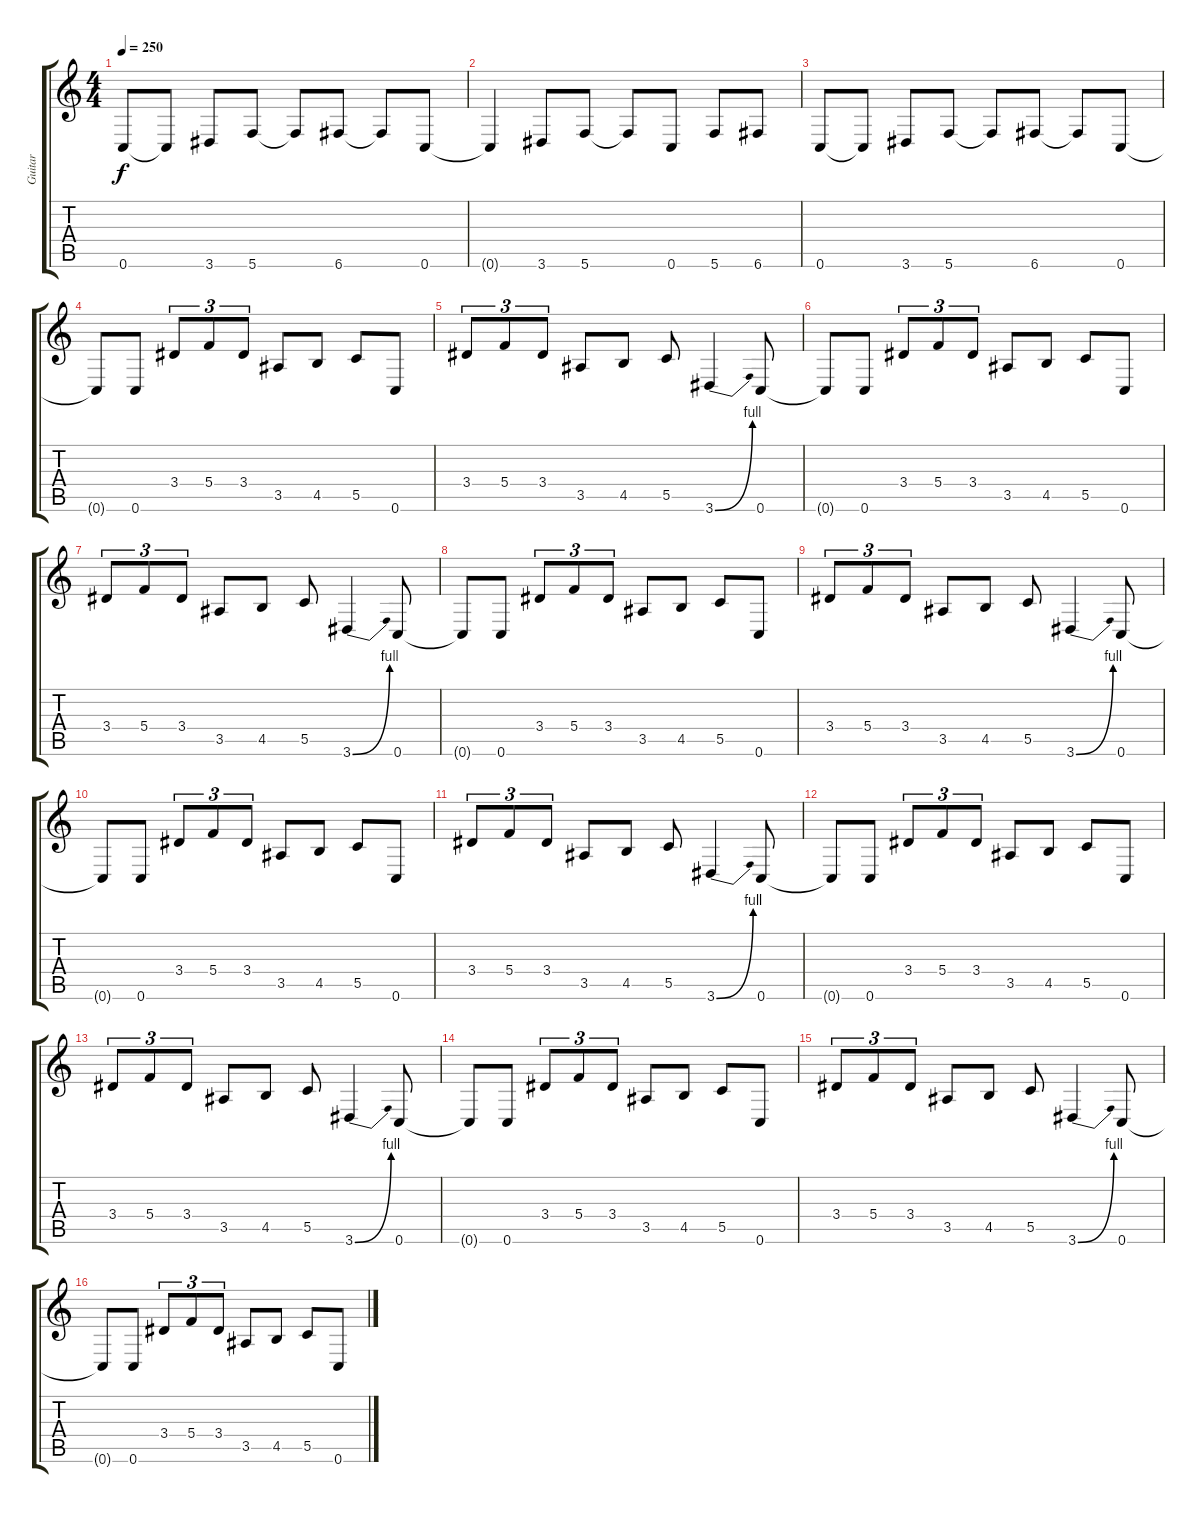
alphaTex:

\track ("Guitar" "Guitar") {instrument distortionguitar}
\staff {score tabs}
\tuning (D4 A3 F3 C3 G2 C2) {hide}
\ts (4 4)
\tempo 250
\clef g2
\ks c
0.6.8{dy f} 0.6{t}.8 3.6.8 5.6.8 5.6{t}.8 6.6.8 6.6{t}.8 0.6.8 |
0.6{t}.4 3.6.8 5.6.8 5.6{t}.8 0.6.8 5.6.8 6.6.8 |
0.6.8 0.6{t}.8 3.6.8 5.6.8 5.6{t}.8 6.6.8 6.6{t}.8 0.6.8 |
0.6{t}.8 0.6.8 3.4.8{tu (3 2)} 5.4.8{tu (3 2)} 3.4.8{tu (3 2)} 3.5.8 4.5.8 5.5.8 0.6.8 |
3.4.8{tu (3 2)} 5.4.8{tu (3 2)} 3.4.8{tu (3 2)} 3.5.8 4.5.8 5.5.8 3.6{be (bend 0 0 60 4)}.4 0.6.8 |
0.6{t}.8 0.6.8 3.4.8{tu (3 2)} 5.4.8{tu (3 2)} 3.4.8{tu (3 2)} 3.5.8 4.5.8 5.5.8 0.6.8 |
3.4.8{tu (3 2)} 5.4.8{tu (3 2)} 3.4.8{tu (3 2)} 3.5.8 4.5.8 5.5.8 3.6{be (bend 0 0 60 4)}.4 0.6.8 |
0.6{t}.8 0.6.8 3.4.8{tu (3 2)} 5.4.8{tu (3 2)} 3.4.8{tu (3 2)} 3.5.8 4.5.8 5.5.8 0.6.8 |
3.4.8{tu (3 2)} 5.4.8{tu (3 2)} 3.4.8{tu (3 2)} 3.5.8 4.5.8 5.5.8 3.6{be (bend 0 0 60 4)}.4 0.6.8 |
0.6{t}.8 0.6.8 3.4.8{tu (3 2)} 5.4.8{tu (3 2)} 3.4.8{tu (3 2)} 3.5.8 4.5.8 5.5.8 0.6.8 |
3.4.8{tu (3 2)} 5.4.8{tu (3 2)} 3.4.8{tu (3 2)} 3.5.8 4.5.8 5.5.8 3.6{be (bend 0 0 60 4)}.4 0.6.8 |
0.6{t}.8 0.6.8 3.4.8{tu (3 2)} 5.4.8{tu (3 2)} 3.4.8{tu (3 2)} 3.5.8 4.5.8 5.5.8 0.6.8 |
3.4.8{tu (3 2)} 5.4.8{tu (3 2)} 3.4.8{tu (3 2)} 3.5.8 4.5.8 5.5.8 3.6{be (bend 0 0 60 4)}.4 0.6.8 |
0.6{t}.8 0.6.8 3.4.8{tu (3 2)} 5.4.8{tu (3 2)} 3.4.8{tu (3 2)} 3.5.8 4.5.8 5.5.8 0.6.8 |
3.4.8{tu (3 2)} 5.4.8{tu (3 2)} 3.4.8{tu (3 2)} 3.5.8 4.5.8 5.5.8 3.6{be (bend 0 0 60 4)}.4 0.6.8 |
0.6{t}.8 0.6.8 3.4.8{tu (3 2)} 5.4.8{tu (3 2)} 3.4.8{tu (3 2)} 3.5.8 4.5.8 5.5.8 0.6.8
